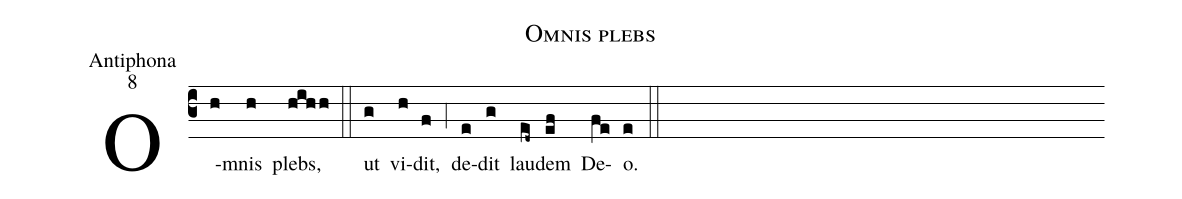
name:Omnis plebs;
office-part:Antiphona;
mode:8;
%%
(c3) O(h)mnis(h) plebs,(hihh) (::) ut(g) vi(h)dit,(f) (;4) de(e)dit(g) lau(ed~)dem(ef) De(fe)o.(e) (::)
